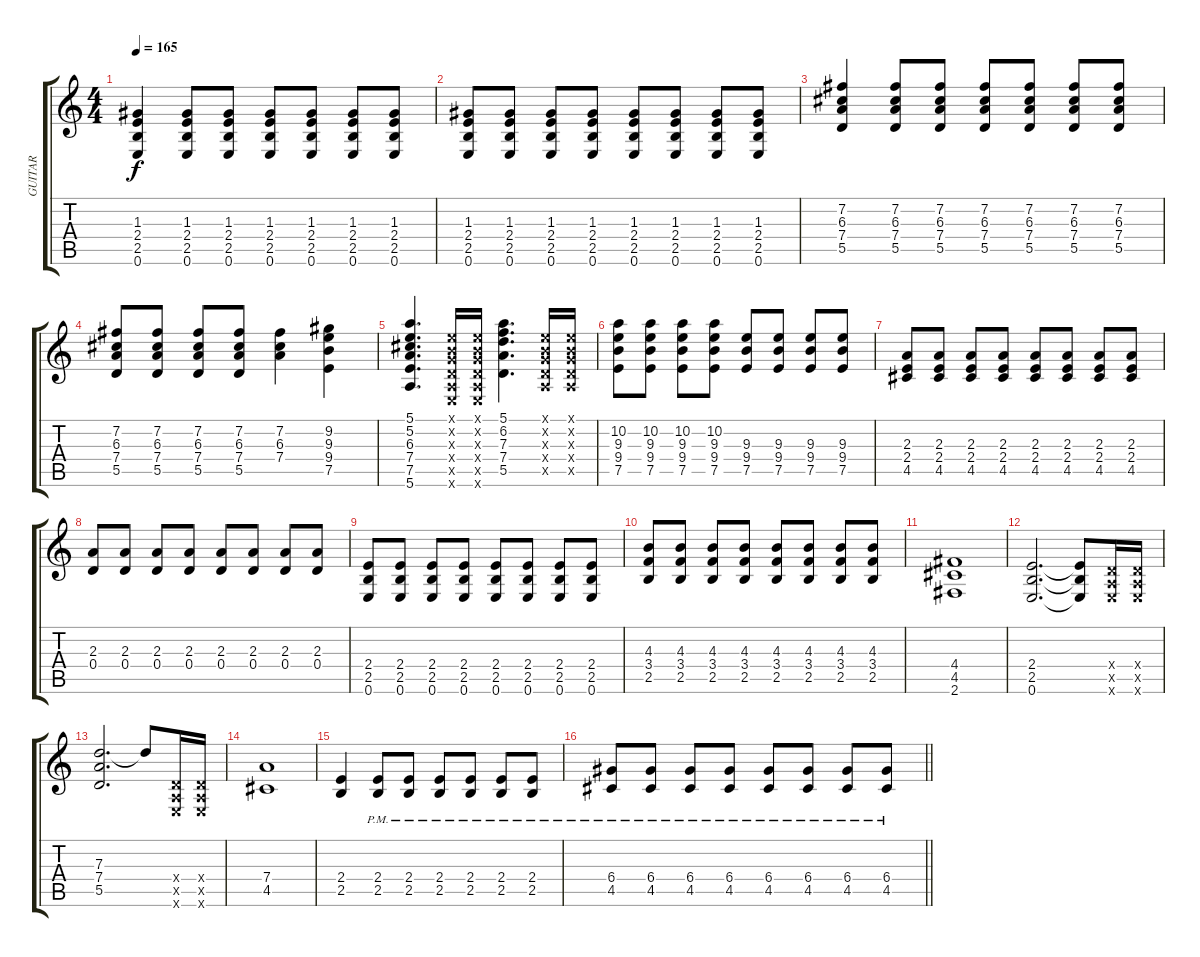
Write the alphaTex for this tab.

\track ("GUITAR" "GUITAR") {instrument overdrivenguitar}
\staff {score tabs}
\tuning (E4 B3 G3 D3 A2 E2) {hide}
\ts (4 4)
\tempo 165
\clef g2
\ks c
(1.3 2.4 2.5 0.6).4{dy f} (1.3 2.4 2.5 0.6).8 (1.3 2.4 2.5 0.6).8 (1.3 2.4 2.5 0.6).8 (1.3 2.4 2.5 0.6).8 (1.3 2.4 2.5 0.6).8 (1.3 2.4 2.5 0.6).8 |
(1.3 2.4 2.5 0.6).8 (1.3 2.4 2.5 0.6).8 (1.3 2.4 2.5 0.6).8 (1.3 2.4 2.5 0.6).8 (1.3 2.4 2.5 0.6).8 (1.3 2.4 2.5 0.6).8 (1.3 2.4 2.5 0.6).8 (1.3 2.4 2.5 0.6).8 |
(7.2 6.3 7.4 5.5).4 (7.2 6.3 7.4 5.5).8 (7.2 6.3 7.4 5.5).8 (7.2 6.3 7.4 5.5).8 (7.2 6.3 7.4 5.5).8 (7.2 6.3 7.4 5.5).8 (7.2 6.3 7.4 5.5).8 |
(7.2 6.3 7.4 5.5).8 (7.2 6.3 7.4 5.5).8 (7.2 6.3 7.4 5.5).8 (7.2 6.3 7.4 5.5).8 (7.2 6.3 7.4).4 (9.2 9.3 9.4 7.5).4 |
(5.1 5.2 6.3 7.4 7.5 5.6).4{d} (0.1{x} 0.2{x} 0.3{x} 0.4{x} 0.5{x} 0.6{x}).16 (0.1{x} 0.2{x} 0.3{x} 0.4{x} 0.5{x} 0.6{x}).16 (5.1 6.2 7.3 7.4 5.5).4{d} (0.1{x} 0.2{x} 0.3{x} 0.4{x} 0.5{x}).16 (0.1{x} 0.2{x} 0.3{x} 0.4{x} 0.5{x}).16 |
(10.2 9.3 9.4 7.5).8 (10.2 9.3 9.4 7.5).8 (10.2 9.3 9.4 7.5).8 (10.2 9.3 9.4 7.5).8 (9.3 9.4 7.5).8 (9.3 9.4 7.5).8 (9.3 9.4 7.5).8 (9.3 9.4 7.5).8 |
(2.3 2.4 4.5).8 (2.3 2.4 4.5).8 (2.3 2.4 4.5).8 (2.3 2.4 4.5).8 (2.3 2.4 4.5).8 (2.3 2.4 4.5).8 (2.3 2.4 4.5).8 (2.3 2.4 4.5).8 |
(2.3 0.4).8 (2.3 0.4).8 (2.3 0.4).8 (2.3 0.4).8 (2.3 0.4).8 (2.3 0.4).8 (2.3 0.4).8 (2.3 0.4).8 |
(2.4 2.5 0.6).8 (2.4 2.5 0.6).8 (2.4 2.5 0.6).8 (2.4 2.5 0.6).8 (2.4 2.5 0.6).8 (2.4 2.5 0.6).8 (2.4 2.5 0.6).8 (2.4 2.5 0.6).8 |
(4.3 3.4 2.5).8 (4.3 3.4 2.5).8 (4.3 3.4 2.5).8 (4.3 3.4 2.5).8 (4.3 3.4 2.5).8 (4.3 3.4 2.5).8 (4.3 3.4 2.5).8 (4.3 3.4 2.5).8 |
(4.4 4.5 2.6).1 |
(2.4 2.5 0.6).2{d} (2.4{t} 2.5{t} 0.6{t}).8 (0.4{x} 0.5{x} 0.6{x}).16 (0.4{x} 0.5{x} 0.6{x}).16 |
(7.3 7.4 5.5).2{d} 7.3{t}.8 (0.4{x} 0.5{x} 0.6{x}).16 (0.4{x} 0.5{x} 0.6{x}).16 |
(7.4 4.5).1 |
(2.4 2.5).4 (2.4{pm} 2.5{pm}).8 (2.4{pm} 2.5{pm}).8 (2.4{pm} 2.5{pm}).8 (2.4{pm} 2.5{pm}).8 (2.4{pm} 2.5{pm}).8 (2.4{pm} 2.5{pm}).8 |
\barLineRight lightlight
(6.4{pm} 4.5{pm}).8 (6.4{pm} 4.5{pm}).8 (6.4{pm} 4.5{pm}).8 (6.4{pm} 4.5{pm}).8 (6.4{pm} 4.5{pm}).8 (6.4{pm} 4.5{pm}).8 (6.4{pm} 4.5{pm}).8 (6.4{pm} 4.5{pm}).8
